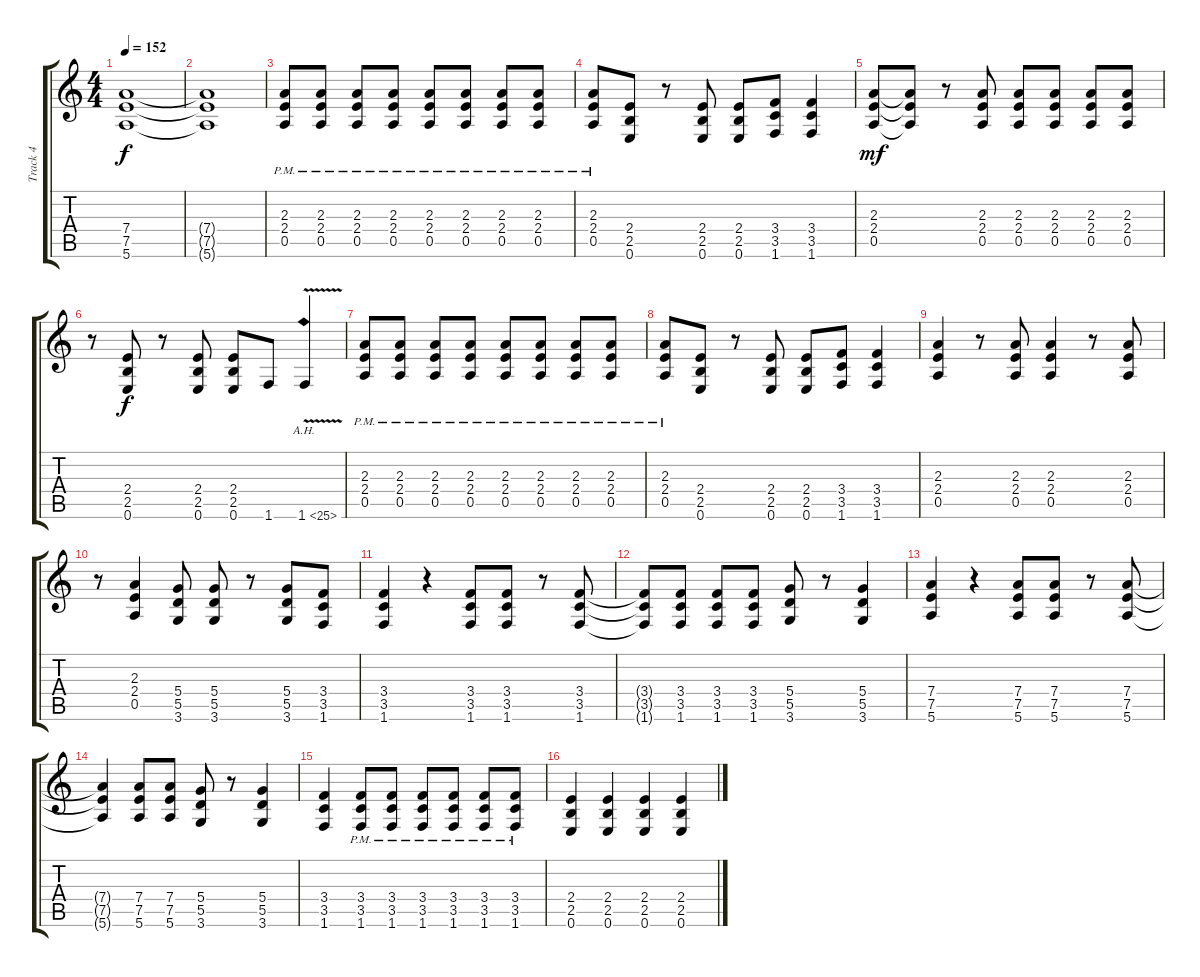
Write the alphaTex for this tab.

\track ("Track 4" "Track 4") {instrument overdrivenguitar}
\staff {score tabs}
\tuning (E4 B3 G3 D3 A2 E2) {hide}
\ts (4 4)
\tempo 152
\clef g2
\ks c
(7.4 7.5 5.6).1{dy f} |
(7.4{t} 7.5{t} 5.6{t}).1 |
(2.3{pm} 2.4{pm} 0.5{pm}).8 (2.3{pm} 2.4{pm} 0.5{pm}).8 (2.3{pm} 2.4{pm} 0.5{pm}).8 (2.3{pm} 2.4{pm} 0.5{pm}).8 (2.3{pm} 2.4{pm} 0.5{pm}).8 (2.3{pm} 2.4{pm} 0.5{pm}).8 (2.3{pm} 2.4{pm} 0.5{pm}).8 (2.3{pm} 2.4{pm} 0.5{pm}).8 |
(2.3{pm} 2.4{pm} 0.5{pm}).8 (2.4 2.5 0.6).8 r.8 (2.4 2.5 0.6).8 (2.4 2.5 0.6).8 (3.4 3.5 1.6).8 (3.4 3.5 1.6).4 |
(2.3 2.4 0.5).8{dy mf} (2.3{t} 2.4{t} 0.5{t}).8 r.8 (2.3 2.4 0.5).8 (2.3 2.4 0.5).8 (2.3 2.4 0.5).8 (2.3 2.4 0.5).8 (2.3 2.4 0.5).8 |
r.8 (2.4 2.5 0.6).8{dy f} r.8 (2.4 2.5 0.6).8 (2.4 2.5 0.6).8 1.6.8 1.6{ah 24 v}.4 |
(2.3{pm} 2.4{pm} 0.5{pm}).8 (2.3{pm} 2.4{pm} 0.5{pm}).8 (2.3{pm} 2.4{pm} 0.5{pm}).8 (2.3{pm} 2.4{pm} 0.5{pm}).8 (2.3{pm} 2.4{pm} 0.5{pm}).8 (2.3{pm} 2.4{pm} 0.5{pm}).8 (2.3{pm} 2.4{pm} 0.5{pm}).8 (2.3{pm} 2.4{pm} 0.5{pm}).8 |
(2.3{pm} 2.4{pm} 0.5{pm}).8 (2.4 2.5 0.6).8 r.8 (2.4 2.5 0.6).8 (2.4 2.5 0.6).8 (3.4 3.5 1.6).8 (3.4 3.5 1.6).4 |
(2.3 2.4 0.5).4 r.8 (2.3 2.4 0.5).8 (2.3 2.4 0.5).4 r.8 (2.3 2.4 0.5).8 |
r.8 (2.3 2.4 0.5).4 (5.4 5.5 3.6).8 (5.4 5.5 3.6).8 r.8 (5.4 5.5 3.6).8 (3.4 3.5 1.6).8 |
(3.4 3.5 1.6).4 r.4 (3.4 3.5 1.6).8 (3.4 3.5 1.6).8 r.8 (3.4 3.5 1.6).8 |
(3.4{t} 3.5{t} 1.6{t}).8 (3.4 3.5 1.6).8 (3.4 3.5 1.6).8 (3.4 3.5 1.6).8 (5.4 5.5 3.6).8 r.8 (5.4 5.5 3.6).4 |
(7.4 7.5 5.6).4 r.4 (7.4 7.5 5.6).8 (7.4 7.5 5.6).8 r.8 (7.4 7.5 5.6).8 |
(7.4{t} 7.5{t} 5.6{t}).4 (7.4 7.5 5.6).8 (7.4 7.5 5.6).8 (5.4 5.5 3.6).8 r.8 (5.4 5.5 3.6).4 |
(3.4 3.5 1.6).4 (3.4{pm} 3.5{pm} 1.6{pm}).8 (3.4{pm} 3.5{pm} 1.6{pm}).8 (3.4{pm} 3.5{pm} 1.6{pm}).8 (3.4{pm} 3.5{pm} 1.6{pm}).8 (3.4{pm} 3.5{pm} 1.6{pm}).8 (3.4{pm} 3.5{pm} 1.6{pm}).8 |
(2.4 2.5 0.6).4 (2.4 2.5 0.6).4 (2.4 2.5 0.6).4 (2.4 2.5 0.6).4
